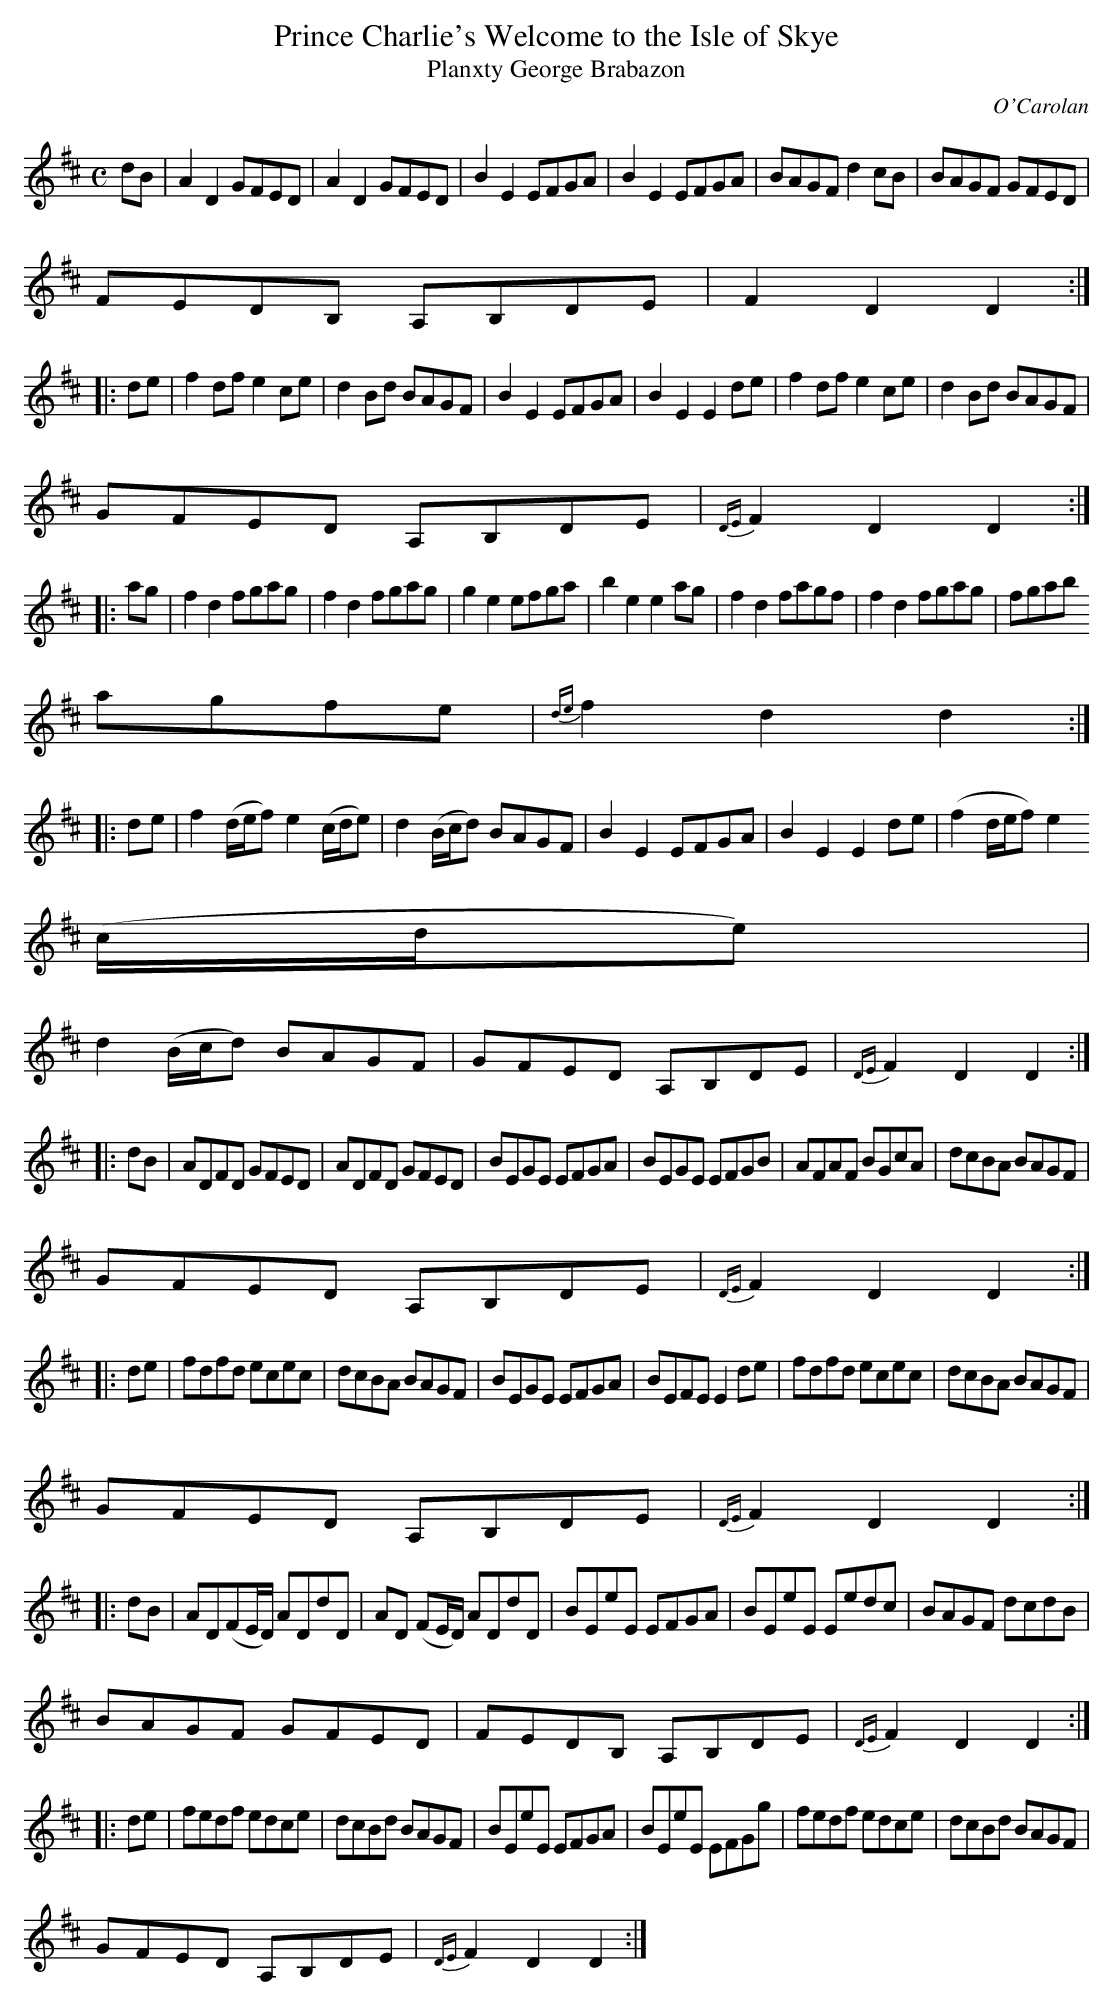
X:1
T:Prince Charlie's Welcome to the Isle of Skye
T:Planxty George Brabazon
C:O'Carolan
M:C
L:1/8
K:D
dB|A2D2 GFED|A2D2 GFED|B2E2 EFGA|B2E2 EFGA|BAGF d2 cB|BAGF GFED|
FEDB, A,B,DE|F2 D2 D2:|
|:de|f2 df e2 ce|d2 Bd BAGF|B2E2 EFGA|B2E2 E2 de|f2 df e2 ce|d2 Bd BAGF|
GFED A,B,DE|{DE}F2 D2 D2:|
|:ag|f2 d2 fgag|f2 d2 fgag|g2e2 efga|b2e2 e2ag|f2d2 fagf|f2d2 fgag|fgab
agfe|{de}f2 d2d2:|
|:de|f2 (d/e/f) e2 (c/d/e)|d2 (B/c/d) BAGF|B2E2 EFGA|B2E2 E2 de|(f2 d/e/f) e2
(c/d/e)|
d2 (B/c/d) BAGF|GFED A,B,DE|{DE}F2D2D2:|
|:dB|ADFD GFED|ADFD GFED|BEGE EFGA|BEGE EFGB|AFAF BGcA|dcBA BAGF|
GFED A,B,DE|{DE}F2 D2 D2:|
|:de|fdfd ecec|dcBA BAGF|BEGE EFGA|BEFE E2 de|fdfd ecec|dcBA BAGF|
GFED A,B,DE|{DE}F2 D2 D2:|
|:dB|AD(FE/D/) ADdD|AD (FE/D/) ADdD|BEeE EFGA|BEeE Eedc|BAGF dcdB|
BAGF GFED|FEDB, A,B,DE|{DE}F2 D2D2:|
|:de|fedf edce|dcBd BAGF|BEeE EFGA|BEeE EFGg|fedf edce|dcBd BAGF|
GFED A,B,DE|{DE}F2 D2D2:|
